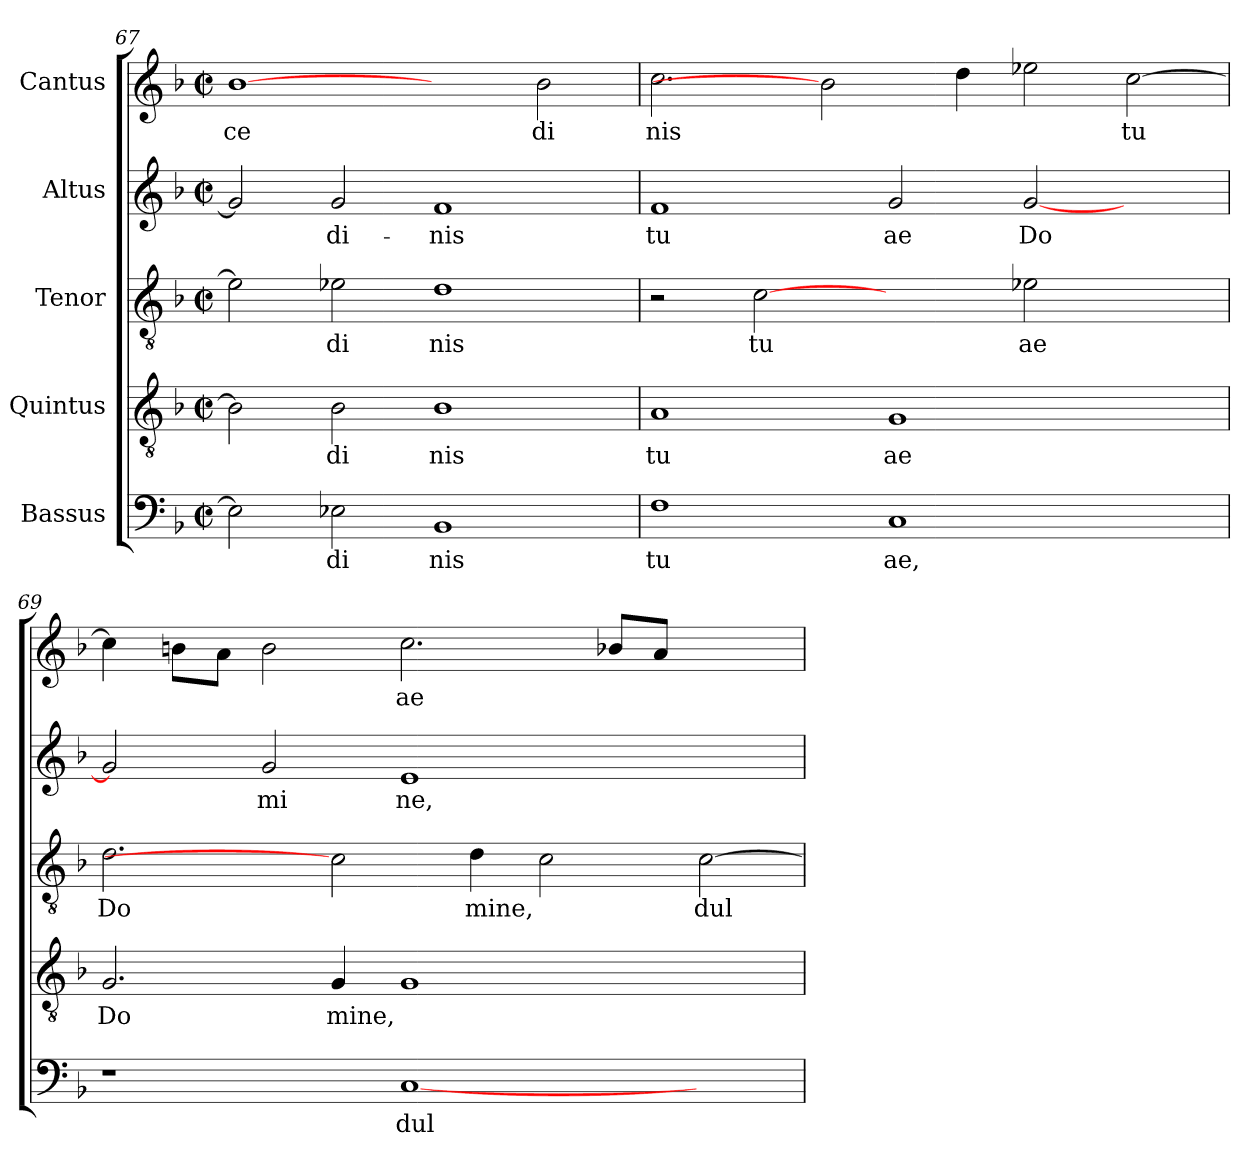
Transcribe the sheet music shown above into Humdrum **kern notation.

**kern	**text	**kern	**text	**kern	**text	**kern	**text	**kern	**text
*part5	*part5	*part4	*part4	*part3	*part3	*part2	*part2	*part1	*part1
*staff5	*staff5	*staff4	*staff4	*staff3	*staff3	*staff2	*staff2	*staff1	*staff1
*I"Bassus	*	*I"Quintus	*	*I"Tenor	*	*I"Altus	*	*I"Cantus	*
*clefF4	*	*clefGv2	*	*clefGv2	*	*clefG2	*	*clefG2	*
*k[b-]	*	*k[b-]	*	*k[b-]	*	*k[b-]	*	*k[b-]	*
*F:	*	*F:	*	*F:	*	*F:	*	*F:	*
*M2/2	*	*M2/2	*	*M2/2	*	*M2/2	*	*M2/2	*
*met(c|)	*	*met(c|)	*	*met(c|)	*	*met(c|)	*	*met(c|)	*
=67	=67	=67	=67	=67	=67	=67	=67	=67	=67
!	!LO:LY:b:cj	!	!LO:LY:b:cj	!	!LO:LY:b:cj	!	!LO:LY:b:cj	!	!LO:LY:b:cj
2E-\]	.	2B-\]	.	2e-\]	.	2g/]	--	[1b-	ce
!	!LO:LY:b:cj	!	!LO:LY:b:cj	!	!LO:LY:b:cj	!	!LO:LY:b:cj	!	!
2E-X\	di	2B-\	di	2e-X\	di	2g/	-di-	.	.
!	!LO:LY:b:cj	!	!LO:LY:b:cj	!	!LO:LY:b:cj	!	!LO:LY:b:cj	!	!
1BB-	nis	1B-	nis	1d	nis	1f	-nis	2ryy	.
!	!	!	!	!	!	!	!	!	!LO:LY:b:cj
.	.	.	.	.	.	.	.	2b-\	di
!!LO:PB:g=z
=68	=68	=68	=68	=68	=68	=68	=68	=68	=68
!	!LO:LY:b:cj	!	!LO:LY:b:cj	!	!	!	!LO:LY:b:cj	!	!LO:LY:b:cj
1F	tu	1A	tu	2r	.	1f	tu	2.cc\	nis
!	!	!	!	!	!LO:LY:b:cj	!	!	!	!
.	.	.	.	[2c	tu	.	.	.	.
.	.	.	.	.	.	.	.	2b-]	.
!	!LO:LY:b:cj	!	!LO:LY:b:cj	!	!	!	!LO:LY:b:cj	!	!
1C	ae,	1G	ae	2ryy	.	2g/	ae	.	.
!	!	!	!	!	!	!	!	!	!LO:LY:b:cj
.	.	.	.	.	.	.	.	4dd\	.
!	!	!	!	!	!LO:LY:b:cj	!	!LO:LY:b:cj	!	!LO:LY:b:cj
.	.	.	.	2e-X\	ae	[<2g/	Do	2ee-X\	.
!	!	!	!	!	!	!	!	!	!LO:LY:b:cj
2ryy	.	2ryy	.	2ryy	.	2ryy	.	[>2cc\	tu
=69	=69	=69	=69	=69	=69	=69	=69	=69	=69
!	!	!	!LO:LY:b:cj	!	!LO:LY:b:cj	!	!LO:LY:b:cj	!	!LO:LY:b:cj
1r	.	2.G/	Do	2.d\	Do	2g/]	.	4cc\]	.
!	!	!	!	!	!	!	!	!	!LO:LY:b:cj
.	.	.	.	.	.	.	.	8b\L	.
!	!	!	!	!	!	!	!	!	!LO:LY:b:cj
.	.	.	.	.	.	.	.	8a\J	.
!	!	!	!	!	!	!	!LO:LY:b:cj	!	!LO:LY:b:cj
.	.	.	.	.	.	2g/	mi	2b\	.
!	!	!	!LO:LY:b:cj	!	!	!	!	!	!
.	.	4G/	mine,	2c]	.	.	.	.	.
!	!LO:LY:b:cj	!	!LO:LY:b:cj	!	!	!	!LO:LY:b:cj	!	!LO:LY:b:cj
[<1C	dul	1G	.	.	.	1e	ne,	2.cc\	ae
!	!	!	!	!	!LO:LY:b:cj	!	!	!	!
.	.	.	.	4d\	mine,	.	.	.	.
!	!	!	!	!	!LO:LY:b:cj	!	!	!	!
.	.	.	.	2c\	.	.	.	.	.
!	!	!	!	!	!	!	!	!	!LO:LY:b:cj
.	.	.	.	.	.	.	.	8b-X/L	.
!	!	!	!	!	!	!	!	!	!LO:LY:b:cj
.	.	.	.	.	.	.	.	8a/J	.
!	!	!	!	!	!LO:LY:b:cj	!	!	!	!
2ryy	.	2ryy	.	[>2c\	dul	2ryy	.	2ryy	.
=	=	=	=	=	=	=	=	=	=
*-	*-	*-	*-	*-	*-	*-	*-	*-	*-
